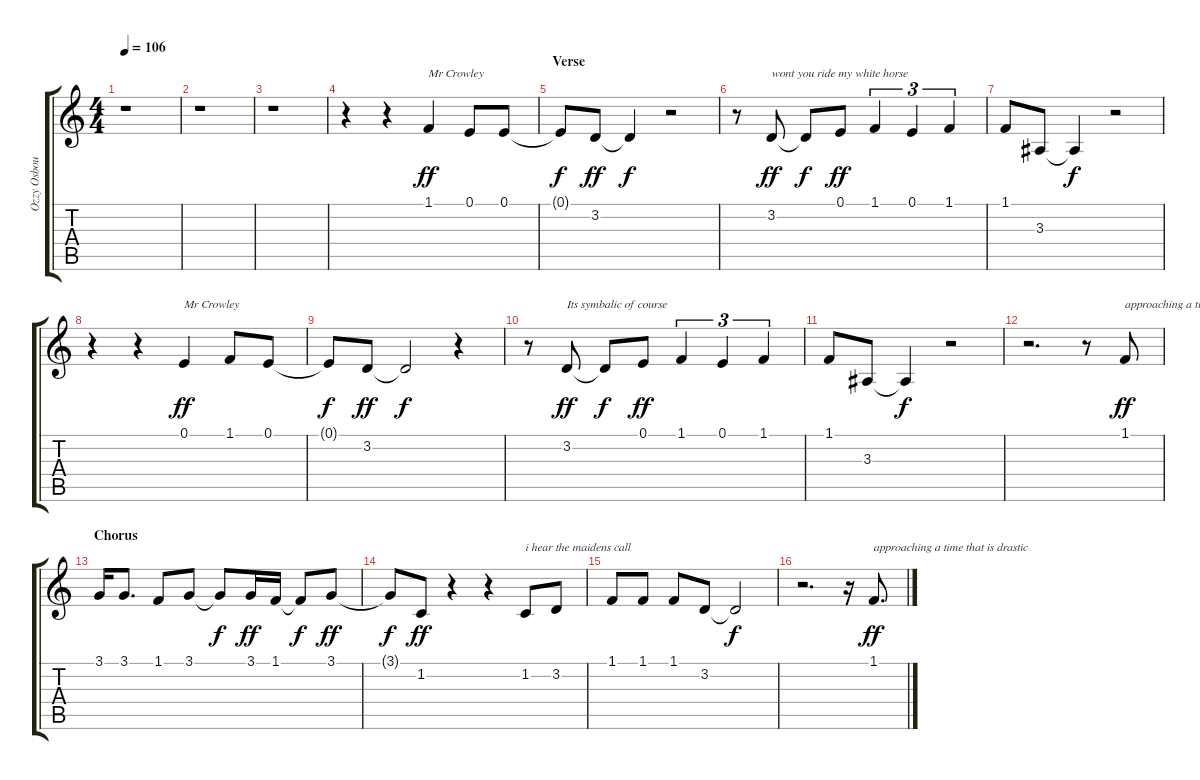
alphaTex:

\track ("Ozzy Osbourne" "Ozzy Osbou") {instrument lead6voice}
\staff {score tabs}
\tuning (E4 B3 G3 D3 A2 E2) {hide}
\ts (4 4)
\tempo 106
\clef g2
\ks c
r.1{dy f} |
r.1 |
r.1 |
r.4 r.4 1.1.4{txt "Mr Crowley" dy ff} 0.1.8 0.1.8 |
\section ("" "Verse")
0.1{t}.8{dy f} 3.2.8{dy ff} 3.2{t}.4{dy f} r.2 |
r.8 3.2.8{txt "wont you ride my white horse" dy ff} 3.2{t}.8{dy f} 0.1.8{dy ff} 1.1.4{tu (3 2)} 0.1.4{tu (3 2)} 1.1.4{tu (3 2)} |
1.1.8 3.3.8 3.3{t}.4{dy f} r.2 |
r.4 r.4 0.1.4{txt "Mr Crowley" dy ff} 1.1.8 0.1.8 |
0.1{t}.8{dy f} 3.2.8{dy ff} 3.2{t}.2{dy f} r.4 |
r.8 3.2.8{txt "Its symbalic of course" dy ff} 3.2{t}.8{dy f} 0.1.8{dy ff} 1.1.4{tu (3 2)} 0.1.4{tu (3 2)} 1.1.4{tu (3 2)} |
1.1.8 3.3.8 3.3{t}.4{dy f} r.2 |
r.2{d} r.8 1.1.8{txt "approaching a time that is classic" dy ff} |
\section ("" "Chorus")
3.1.16 3.1.8{d} 1.1.8 3.1.8 3.1{t}.8{dy f} 3.1.16{dy ff} 1.1.16 1.1{t}.8{dy f} 3.1.8{dy ff} |
3.1{t}.8{dy f} 1.2.8{dy ff} r.4 r.4 1.2.8{txt "i hear the maidens call"} 3.2.8 |
1.1.8 1.1.8 1.1.8 3.2.8 3.2{t}.2{dy f} |
r.2{d} r.16 1.1.8{d txt "approaching a time that is drastic" dy ff}
